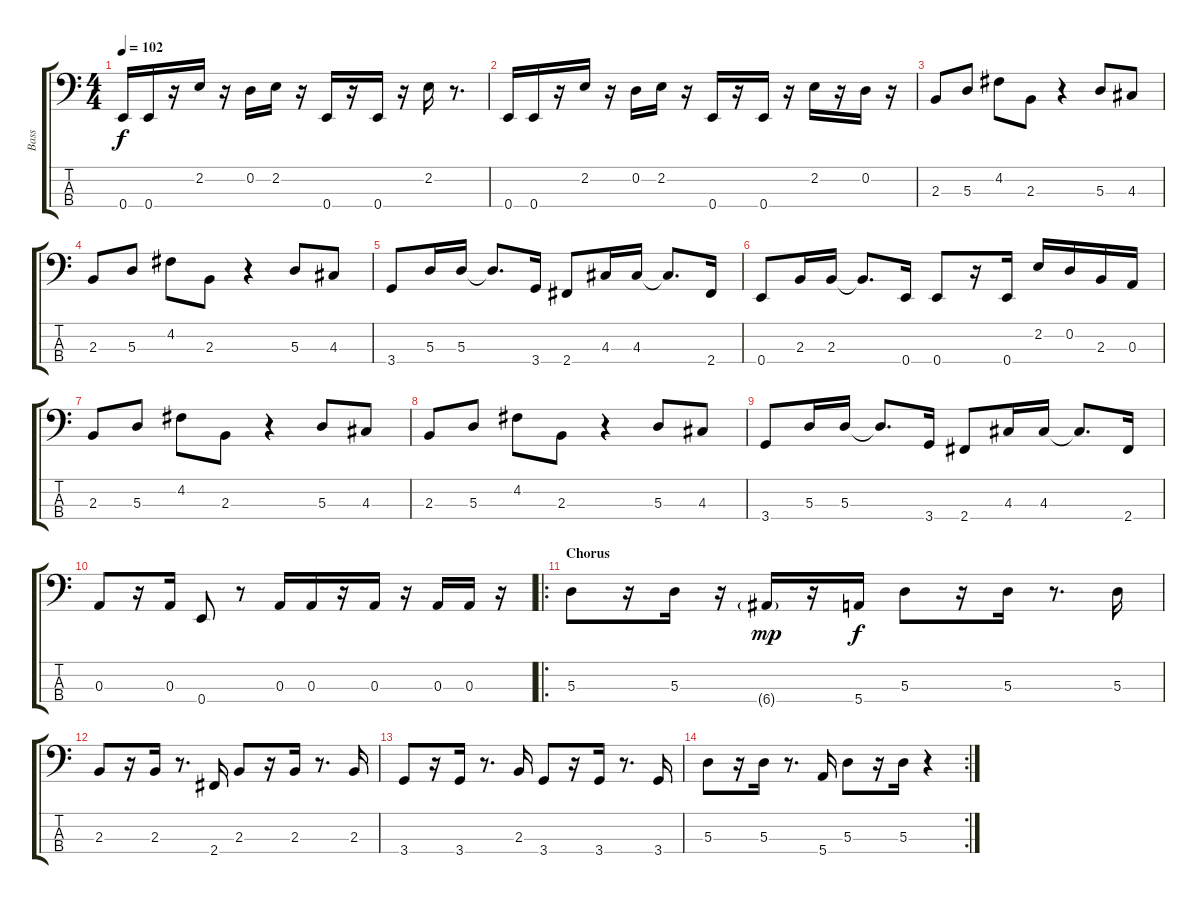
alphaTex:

\track ("Bass" "Bass") {instrument electricbassfinger}
\staff {score tabs}
\tuning (G2 D2 A1 E1) {hide}
\ts (4 4)
\tempo 102
\clef f4
\ks c
0.4.16{dy f} 0.4.16 r.16 2.2.16 r.16 0.2.16 2.2.16 r.16 0.4.16 r.16 0.4.16 r.16 2.2.16 r.8{d} |
0.4.16 0.4.16 r.16 2.2.16 r.16 0.2.16 2.2.16 r.16 0.4.16 r.16 0.4.16 r.16 2.2.16 r.16 0.2.16 r.16 |
2.3.8 5.3.8 4.2.8 2.3.8 r.4 5.3.8 4.3.8 |
2.3.8 5.3.8 4.2.8 2.3.8 r.4 5.3.8 4.3.8 |
3.4.8 5.3.16 5.3.16 5.3{t}.8{d} 3.4.16 2.4.8 4.3.16 4.3.16 4.3{t}.8{d} 2.4.16 |
0.4.8 2.3.16 2.3.16 2.3{t}.8{d} 0.4.16 0.4.8 r.16 0.4.16 2.2.16 0.2.16 2.3.16 0.3.16 |
2.3.8 5.3.8 4.2.8 2.3.8 r.4 5.3.8 4.3.8 |
2.3.8 5.3.8 4.2.8 2.3.8 r.4 5.3.8 4.3.8 |
3.4.8 5.3.16 5.3.16 5.3{t}.8{d} 3.4.16 2.4.8 4.3.16 4.3.16 4.3{t}.8{d} 2.4.16 |
0.3.8 r.16 0.3.16 0.4.8 r.8 0.3.16 0.3.16 r.16 0.3.16 r.16 0.3.16 0.3.16 r.16 |
\ro
\section ("" "Chorus")
5.3.8 r.16 5.3.16 r.16 6.4{g}.16{dy mp} r.16 5.4.16{dy f} 5.3.8 r.16 5.3.16 r.8{d} 5.3.16 |
2.3.8 r.16 2.3.16 r.8{d} 2.4.16 2.3.8 r.16 2.3.16 r.8{d} 2.3.16 |
3.4.8 r.16 3.4.16 r.8{d} 2.3.16 3.4.8 r.16 3.4.16 r.8{d} 3.4.16 |
\rc 2
5.3.8 r.16 5.3.16 r.8{d} 5.4.16 5.3.8 r.16 5.3.16 r.4
